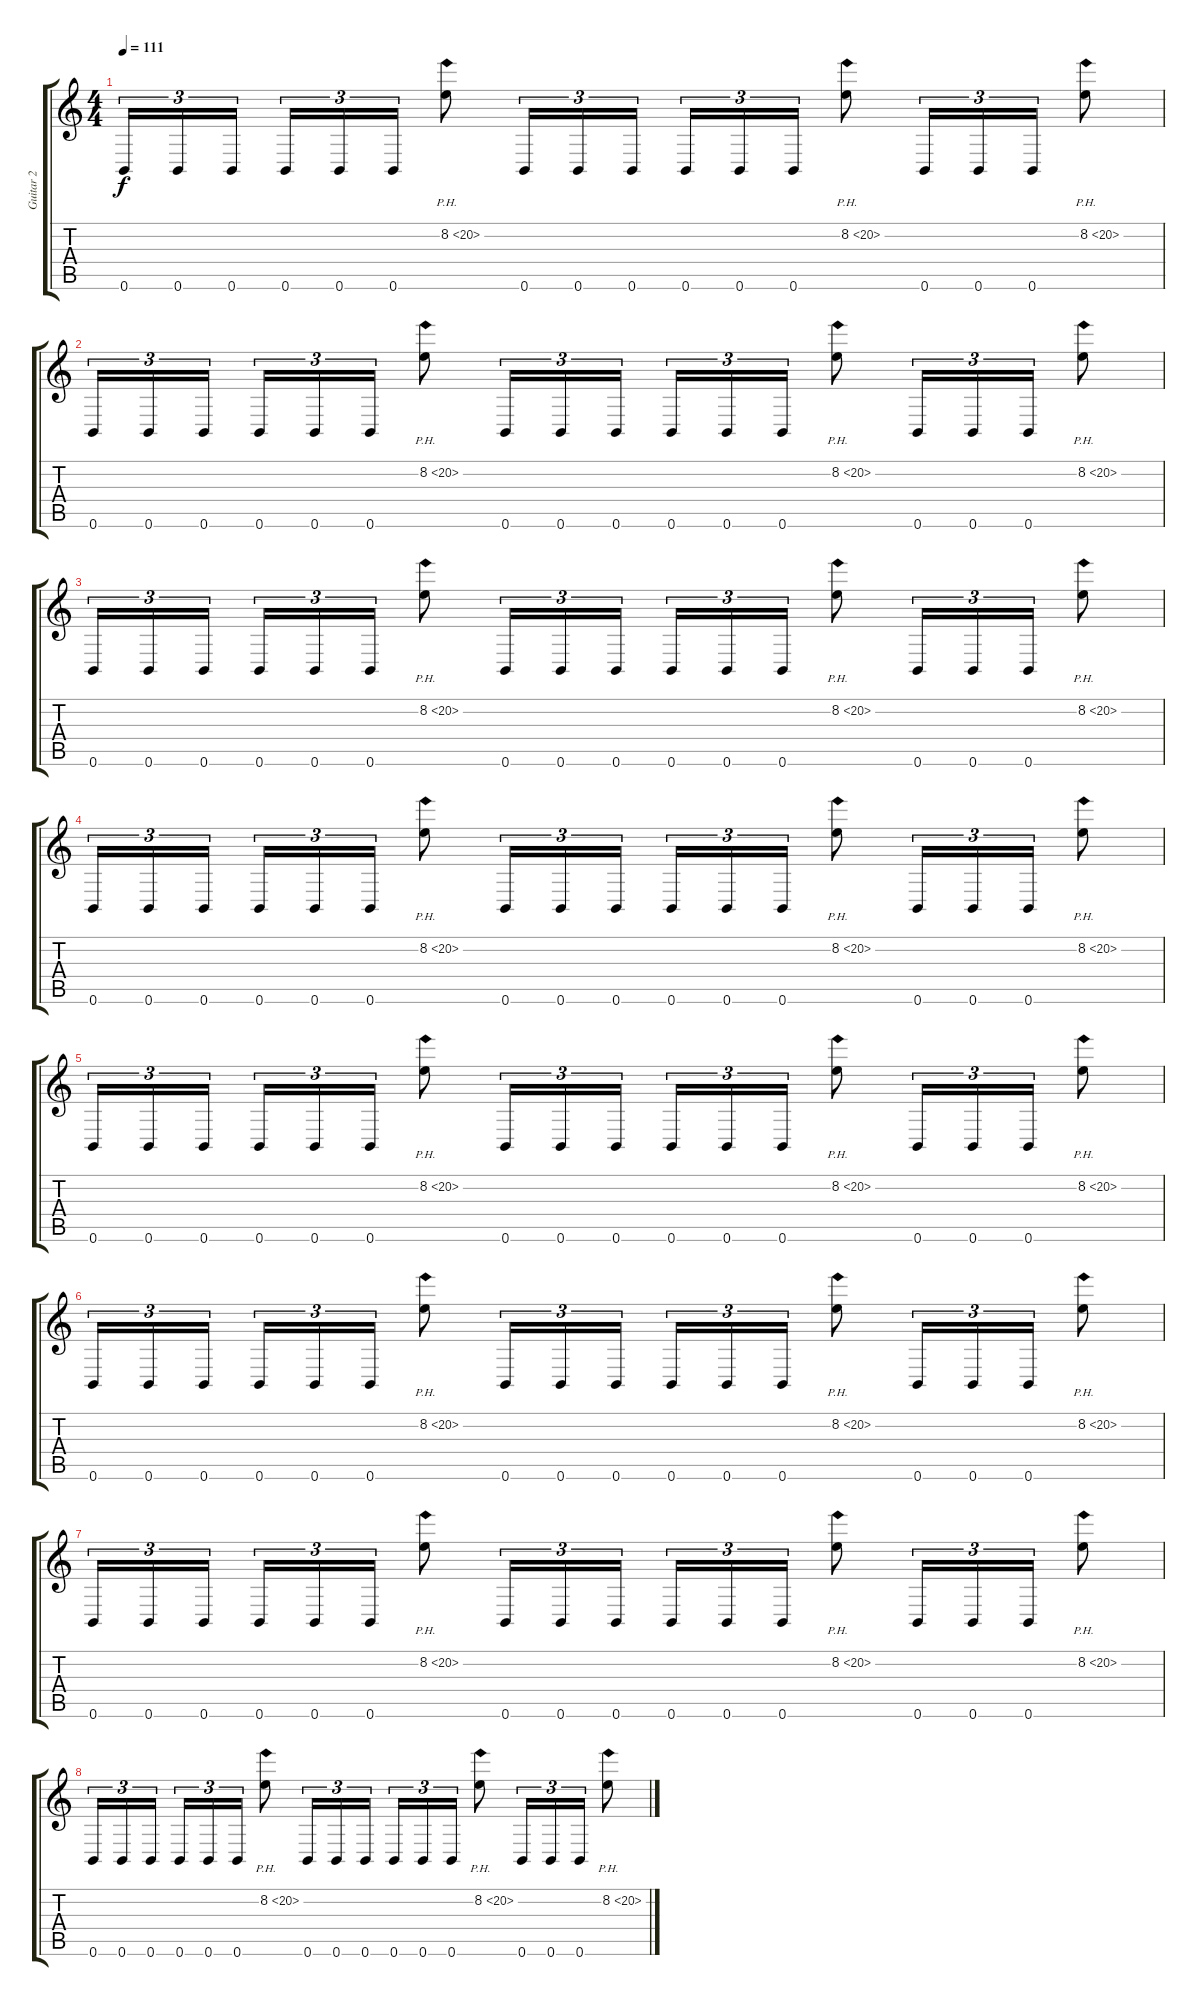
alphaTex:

\track ("Guitar 2" "Guitar 2") {instrument distortionguitar}
\staff {score tabs}
\tuning (Db4 Ab3 E3 B2 Gb2 B1) {hide}
\ts (4 4)
\tempo 111
\clef g2
\ks c
0.6.16{tu (3 2) dy f} 0.6.16{tu (3 2)} 0.6.16{tu (3 2) beam splitsecondary} 0.6.16{tu (3 2)} 0.6.16{tu (3 2)} 0.6.16{tu (3 2)} 8.2{ph 12}.8 0.6.16{tu (3 2)} 0.6.16{tu (3 2)} 0.6.16{tu (3 2)} 0.6.16{tu (3 2)} 0.6.16{tu (3 2)} 0.6.16{tu (3 2)} 8.2{ph 12}.8 0.6.16{tu (3 2)} 0.6.16{tu (3 2)} 0.6.16{tu (3 2)} 8.2{ph 12}.8 |
0.6.16{tu (3 2)} 0.6.16{tu (3 2)} 0.6.16{tu (3 2) beam splitsecondary} 0.6.16{tu (3 2)} 0.6.16{tu (3 2)} 0.6.16{tu (3 2)} 8.2{ph 12}.8 0.6.16{tu (3 2)} 0.6.16{tu (3 2)} 0.6.16{tu (3 2)} 0.6.16{tu (3 2)} 0.6.16{tu (3 2)} 0.6.16{tu (3 2)} 8.2{ph 12}.8 0.6.16{tu (3 2)} 0.6.16{tu (3 2)} 0.6.16{tu (3 2)} 8.2{ph 12}.8 |
0.6.16{tu (3 2)} 0.6.16{tu (3 2)} 0.6.16{tu (3 2) beam splitsecondary} 0.6.16{tu (3 2)} 0.6.16{tu (3 2)} 0.6.16{tu (3 2)} 8.2{ph 12}.8 0.6.16{tu (3 2)} 0.6.16{tu (3 2)} 0.6.16{tu (3 2)} 0.6.16{tu (3 2)} 0.6.16{tu (3 2)} 0.6.16{tu (3 2)} 8.2{ph 12}.8 0.6.16{tu (3 2)} 0.6.16{tu (3 2)} 0.6.16{tu (3 2)} 8.2{ph 12}.8 |
0.6.16{tu (3 2)} 0.6.16{tu (3 2)} 0.6.16{tu (3 2) beam splitsecondary} 0.6.16{tu (3 2)} 0.6.16{tu (3 2)} 0.6.16{tu (3 2)} 8.2{ph 12}.8 0.6.16{tu (3 2)} 0.6.16{tu (3 2)} 0.6.16{tu (3 2)} 0.6.16{tu (3 2)} 0.6.16{tu (3 2)} 0.6.16{tu (3 2)} 8.2{ph 12}.8 0.6.16{tu (3 2)} 0.6.16{tu (3 2)} 0.6.16{tu (3 2)} 8.2{ph 12}.8 |
0.6.16{tu (3 2)} 0.6.16{tu (3 2)} 0.6.16{tu (3 2) beam splitsecondary} 0.6.16{tu (3 2)} 0.6.16{tu (3 2)} 0.6.16{tu (3 2)} 8.2{ph 12}.8 0.6.16{tu (3 2)} 0.6.16{tu (3 2)} 0.6.16{tu (3 2)} 0.6.16{tu (3 2)} 0.6.16{tu (3 2)} 0.6.16{tu (3 2)} 8.2{ph 12}.8 0.6.16{tu (3 2)} 0.6.16{tu (3 2)} 0.6.16{tu (3 2)} 8.2{ph 12}.8 |
0.6.16{tu (3 2)} 0.6.16{tu (3 2)} 0.6.16{tu (3 2) beam splitsecondary} 0.6.16{tu (3 2)} 0.6.16{tu (3 2)} 0.6.16{tu (3 2)} 8.2{ph 12}.8 0.6.16{tu (3 2)} 0.6.16{tu (3 2)} 0.6.16{tu (3 2)} 0.6.16{tu (3 2)} 0.6.16{tu (3 2)} 0.6.16{tu (3 2)} 8.2{ph 12}.8 0.6.16{tu (3 2)} 0.6.16{tu (3 2)} 0.6.16{tu (3 2)} 8.2{ph 12}.8 |
0.6.16{tu (3 2)} 0.6.16{tu (3 2)} 0.6.16{tu (3 2) beam splitsecondary} 0.6.16{tu (3 2)} 0.6.16{tu (3 2)} 0.6.16{tu (3 2)} 8.2{ph 12}.8 0.6.16{tu (3 2)} 0.6.16{tu (3 2)} 0.6.16{tu (3 2)} 0.6.16{tu (3 2)} 0.6.16{tu (3 2)} 0.6.16{tu (3 2)} 8.2{ph 12}.8 0.6.16{tu (3 2)} 0.6.16{tu (3 2)} 0.6.16{tu (3 2)} 8.2{ph 12}.8 |
0.6.16{tu (3 2)} 0.6.16{tu (3 2)} 0.6.16{tu (3 2) beam splitsecondary} 0.6.16{tu (3 2)} 0.6.16{tu (3 2)} 0.6.16{tu (3 2)} 8.2{ph 12}.8 0.6.16{tu (3 2)} 0.6.16{tu (3 2)} 0.6.16{tu (3 2)} 0.6.16{tu (3 2)} 0.6.16{tu (3 2)} 0.6.16{tu (3 2)} 8.2{ph 12}.8 0.6.16{tu (3 2)} 0.6.16{tu (3 2)} 0.6.16{tu (3 2)} 8.2{ph 12}.8
